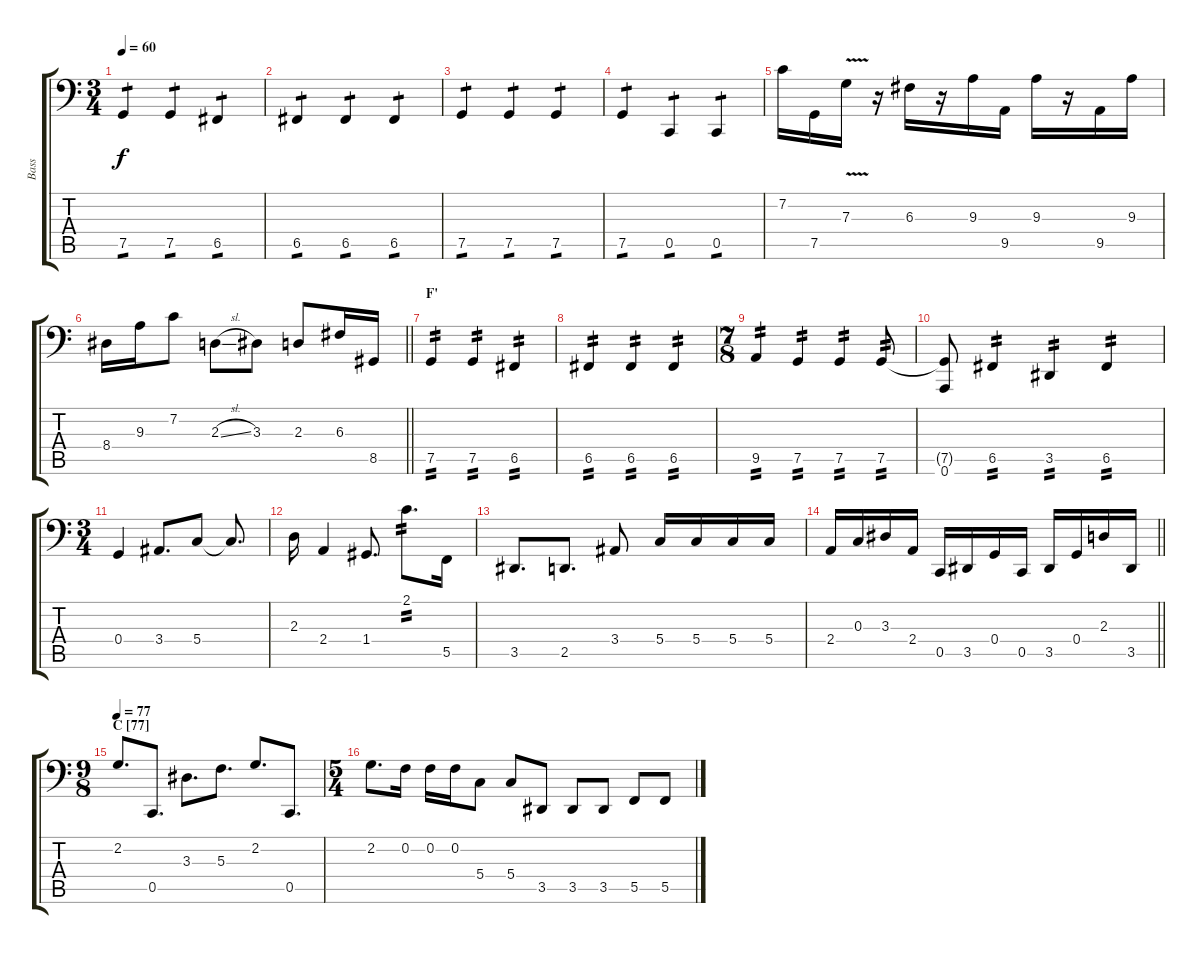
\track ("Bass" "Bass") {instrument electricbasspick}
\staff {score tabs}
\tuning (Bb2 F2 C2 G1 C1 A0) {hide}
\ts (3 4)
\tempo 60
\clef f4
\ks c
7.5.4{tp 1 dy f} 7.5.4{tp 1} 6.5.4{tp 1} |
6.5.4{tp 1} 6.5.4{tp 1} 6.5.4{tp 1} |
7.5.4{tp 1} 7.5.4{tp 1} 7.5.4{tp 1} |
7.5.4{tp 1} 0.5.4{tp 1} 0.5.4{tp 1} |
7.2.16{instrument slapbass1} 7.5.16 7.3{v}.16 r.16 6.3.16 r.16 9.3.16 9.5.16 9.3.16 r.16 9.5.16 9.3.16 |
\barLineRight lightlight
8.4.16 9.3.16 7.2.8 2.3{sl}.8 3.3.8 2.3.8 6.3.16 8.5.16 |
\section ("" "F'")
7.5.4{tp 2 instrument electricbasspick} 7.5.4{tp 2} 6.5.4{tp 2} |
6.5.4{tp 2} 6.5.4{tp 2} 6.5.4{tp 2} |
\ts (7 8)
9.5.4{tp 2} 7.5.4{tp 2} 7.5.4{tp 2} 7.5.8{tp 2} |
(7.5{t} 0.6).8 6.5.4{tp 2} 3.5.4{tp 2} 6.5.4{tp 2} |
\ts (3 4)
0.4.4 3.4.8{d} 5.4.8 5.4{t}.8{d} |
2.3.16 2.4.4 1.4.8{d} 2.1.8{d tp 2} 5.5.16 |
3.5.8{d} 2.5.8{d} 3.4.8 5.4.16 5.4.16 5.4.16 5.4.16 |
\barLineRight lightlight
2.4.16 0.3.16 3.3.16 2.4.16 0.5.16 3.5.16 0.4.16 0.5.16 3.5.16 0.4.16 2.3.16 3.5.16 |
\ts (9 8)
\section ("" "C [77]")
\tempo 77
2.2.8{d} 0.5.8{d} 3.3.8{d} 5.3.8{d} 2.2.8{d} 0.5.8{d} |
\ts (5 4)
2.2.8{d} 0.2.16 0.2.16 0.2.16 5.4.8 5.4.8 3.5.8 3.5.8 3.5.8 5.5.8 5.5.8
